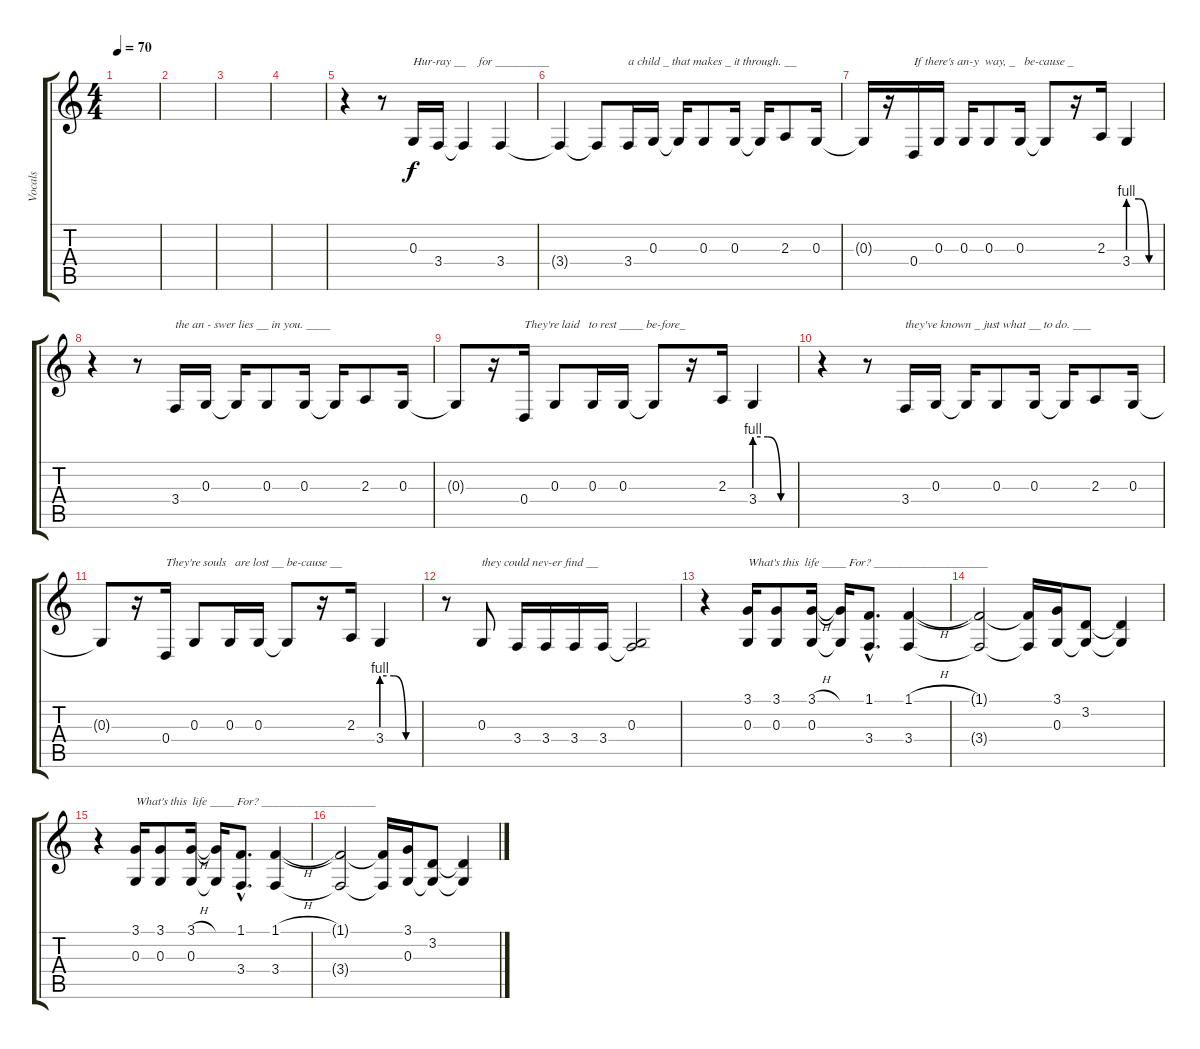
\track ("Vocals" "Vocals") {instrument tenorsax}
\staff {score tabs}
\tuning (E4 B3 G3 D3 A2 E2) {hide}
\ts (4 4)
\tempo 70
\clef g2
\ks c
|
|
|
|
r.4 r.8 0.3.16{txt "Hur-ray __    for _________"} 3.4.16 3.4{t}.4 3.4.4 |
3.4{t}.4 3.4{t}.8 3.4.16{txt "a child _ that makes _ it through. __"} 0.3.16 0.3{t}.16 0.3.8 0.3.16 0.3{t}.16 2.3.8 0.3.16 |
0.3{t}.16 r.16 0.4.16{txt "If there's an-y  way, _   be-cause _"} 0.3.16 0.3.16 0.3.8 0.3.16 0.3{t}.8 r.16 2.3.16 3.4{be (custom 0 4 20 4 40 0 60 0)}.4 |
r.4 r.8 3.4.16{txt "the an - swer lies __ in you. ____"} 0.3.16 0.3{t}.16 0.3.8 0.3.16 0.3{t}.16 2.3.8 0.3.16 |
0.3{t}.8 r.16 0.4.16{txt "They're laid   to rest ____ be-fore_ "} 0.3.8 0.3.16 0.3.16 0.3{t}.8 r.16 2.3.16 3.4{be (custom 0 4 20 4 40 0 60 0)}.4 |
r.4 r.8 3.4.16{txt "they've known _ just what __ to do. ___"} 0.3.16 0.3{t}.16 0.3.8 0.3.16 0.3{t}.16 2.3.8 0.3.16 |
0.3{t}.8 r.16 0.4.16{txt "They're souls   are lost __ be-cause __"} 0.3.8 0.3.16 0.3.16 0.3{t}.8 r.16 2.3.16 3.4{be (custom 0 4 20 4 40 0 60 0)}.4 |
r.8 0.3.8{txt "they could nev-er find __"} 3.4.16 3.4.16 3.4.16 3.4.16 (0.3 3.4{t}).2 |
r.4 (3.1 0.3).16{txt "What's this  life ____ For? ___________________"} (3.1 0.3).8 (3.1{h} 0.3).16 (3.1{t} 0.3{t}).16 (1.1{hac} 3.4{hac}).8{d} (1.1{h} 3.4).4 |
(1.1{t} 3.4{t}).2 (1.1{t} 3.4{t}).16 (3.1 0.3).16 (3.2 0.3{t}).8 (3.2{t} 0.3{t}).4 |
r.4 (3.1 0.3).16{txt "What's this  life ____ For? ___________________"} (3.1 0.3).8 (3.1{h} 0.3).16 (3.1{t} 0.3{t}).16 (1.1{hac} 3.4{hac}).8{d} (1.1{h} 3.4).4 |
(1.1{t} 3.4{t}).2 (1.1{t} 3.4{t}).16 (3.1 0.3).16 (3.2 0.3{t}).8 (3.2{t} 0.3{t}).4
